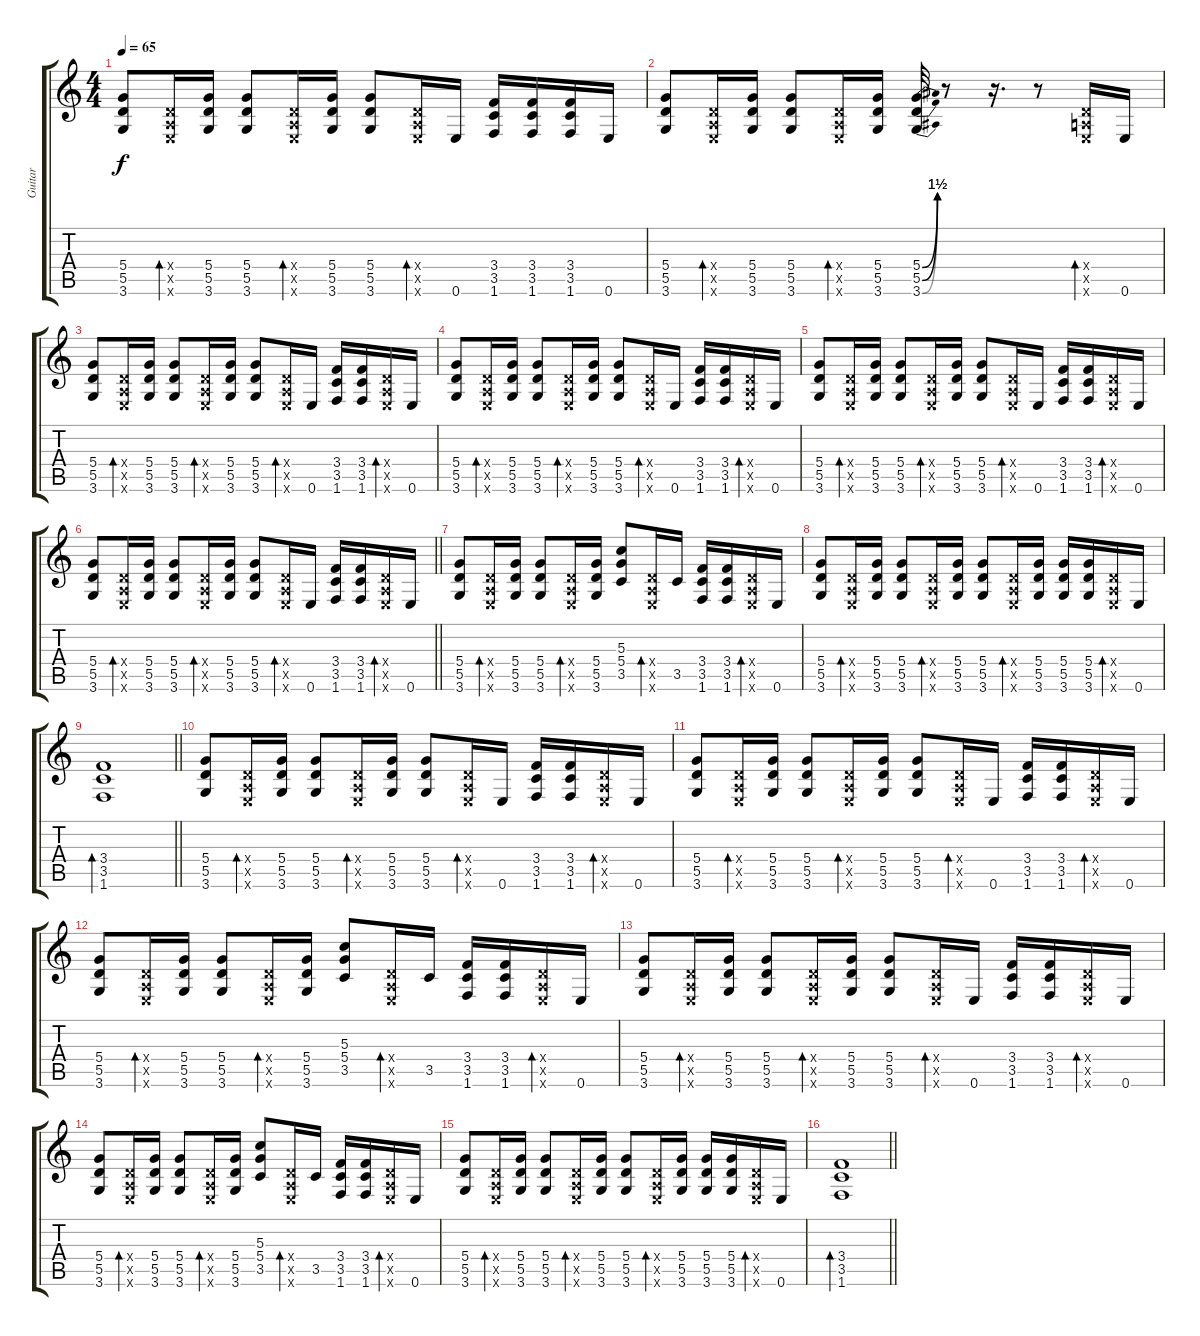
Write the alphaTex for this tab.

\track ("Guitar" "Guitar") {instrument overdrivenguitar}
\staff {score tabs}
\tuning (E4 B3 G3 D3 A2 E2) {hide}
\ts (4 4)
\tempo 65
\clef g2
\ks c
(5.4 5.5 3.6).8{dy f instrument overdrivenguitar} (0.4{x} 0.5{x} 0.6{x}).16{bd 60} (5.4 5.5 3.6).16 (5.4 5.5 3.6).8 (0.4{x} 0.5{x} 0.6{x}).16{bd 60} (5.4 5.5 3.6).16 (5.4 5.5 3.6).8 (0.4{x} 0.5{x} 0.6{x}).16{bd 60} 0.6.16 (3.4 3.5 1.6).16 (3.4 3.5 1.6).16 (3.4 3.5 1.6).16 0.6.16 |
(5.4 5.5 3.6).8 (0.4{x} 0.5{x} 0.6{x}).16{bd 60} (5.4 5.5 3.6).16 (5.4 5.5 3.6).8 (0.4{x} 0.5{x} 0.6{x}).16{bd 60} (5.4 5.5 3.6).16 (5.4{be (bend 0 0 60 6)} 5.5{be (bend 0 0 60 6)} 3.6{be (bend 0 0 60 6)}).32 r.8 r.16{d} r.8 (0.4{x} 0.5{x} 0.6{x}).16{bd 60} 0.6.16 |
(5.4 5.5 3.6).8 (0.4{x} 0.5{x} 0.6{x}).16{bd 60} (5.4 5.5 3.6).16 (5.4 5.5 3.6).8 (0.4{x} 0.5{x} 0.6{x}).16{bd 60} (5.4 5.5 3.6).16 (5.4 5.5 3.6).8 (0.4{x} 0.5{x} 0.6{x}).16{bd 60} 0.6.16 (3.4 3.5 1.6).16 (3.4 3.5 1.6).16 (0.4{x} 0.5{x} 0.6{x}).16{bd 60} 0.6.16 |
(5.4 5.5 3.6).8 (0.4{x} 0.5{x} 0.6{x}).16{bd 60} (5.4 5.5 3.6).16 (5.4 5.5 3.6).8 (0.4{x} 0.5{x} 0.6{x}).16{bd 60} (5.4 5.5 3.6).16 (5.4 5.5 3.6).8 (0.4{x} 0.5{x} 0.6{x}).16{bd 60} 0.6.16 (3.4 3.5 1.6).16 (3.4 3.5 1.6).16 (0.4{x} 0.5{x} 0.6{x}).16{bd 60} 0.6.16 |
(5.4 5.5 3.6).8 (0.4{x} 0.5{x} 0.6{x}).16{bd 60} (5.4 5.5 3.6).16 (5.4 5.5 3.6).8 (0.4{x} 0.5{x} 0.6{x}).16{bd 60} (5.4 5.5 3.6).16 (5.4 5.5 3.6).8 (0.4{x} 0.5{x} 0.6{x}).16{bd 60} 0.6.16 (3.4 3.5 1.6).16 (3.4 3.5 1.6).16 (0.4{x} 0.5{x} 0.6{x}).16{bd 60} 0.6.16 |
\barLineRight lightlight
(5.4 5.5 3.6).8 (0.4{x} 0.5{x} 0.6{x}).16{bd 60} (5.4 5.5 3.6).16 (5.4 5.5 3.6).8 (0.4{x} 0.5{x} 0.6{x}).16{bd 60} (5.4 5.5 3.6).16 (5.4 5.5 3.6).8 (0.4{x} 0.5{x} 0.6{x}).16{bd 60} 0.6.16 (3.4 3.5 1.6).16 (3.4 3.5 1.6).16 (0.4{x} 0.5{x} 0.6{x}).16{bd 60} 0.6.16 |
(5.4 5.5 3.6).8 (0.4{x} 0.5{x} 0.6{x}).16{bd 60} (5.4 5.5 3.6).16 (5.4 5.5 3.6).8 (0.4{x} 0.5{x} 0.6{x}).16{bd 60} (5.4 5.5 3.6).16 (5.3 5.4 3.5).8 (0.4{x} 0.5{x} 0.6{x}).16{bd 60} 3.5.16 (3.4 3.5 1.6).16 (3.4 3.5 1.6).16 (0.4{x} 0.5{x} 0.6{x}).16{bd 60} 0.6.16 |
(5.4 5.5 3.6).8 (0.4{x} 0.5{x} 0.6{x}).16{bd 60} (5.4 5.5 3.6).16 (5.4 5.5 3.6).8 (0.4{x} 0.5{x} 0.6{x}).16{bd 60} (5.4 5.5 3.6).16 (5.4 5.5 3.6).8 (0.4{x} 0.5{x} 0.6{x}).16{bd 60} (5.4 5.5 3.6).16 (5.4 5.5 3.6).16 (5.4 5.5 3.6).16 (0.4{x} 0.5{x} 0.6{x}).16{bd 60} 0.6.16 |
\barLineRight lightlight
(3.4 3.5 1.6).1{bd 60} |
(5.4 5.5 3.6).8 (0.4{x} 0.5{x} 0.6{x}).16{bd 60} (5.4 5.5 3.6).16 (5.4 5.5 3.6).8 (0.4{x} 0.5{x} 0.6{x}).16{bd 60} (5.4 5.5 3.6).16 (5.4 5.5 3.6).8 (0.4{x} 0.5{x} 0.6{x}).16{bd 60} 0.6.16 (3.4 3.5 1.6).16 (3.4 3.5 1.6).16 (0.4{x} 0.5{x} 0.6{x}).16{bd 60} 0.6.16 |
(5.4 5.5 3.6).8 (0.4{x} 0.5{x} 0.6{x}).16{bd 60} (5.4 5.5 3.6).16 (5.4 5.5 3.6).8 (0.4{x} 0.5{x} 0.6{x}).16{bd 60} (5.4 5.5 3.6).16 (5.4 5.5 3.6).8 (0.4{x} 0.5{x} 0.6{x}).16{bd 60} 0.6.16 (3.4 3.5 1.6).16 (3.4 3.5 1.6).16 (0.4{x} 0.5{x} 0.6{x}).16{bd 60} 0.6.16 |
(5.4 5.5 3.6).8 (0.4{x} 0.5{x} 0.6{x}).16{bd 60} (5.4 5.5 3.6).16 (5.4 5.5 3.6).8 (0.4{x} 0.5{x} 0.6{x}).16{bd 60} (5.4 5.5 3.6).16 (5.3 5.4 3.5).8 (0.4{x} 0.5{x} 0.6{x}).16{bd 60} 3.5.16 (3.4 3.5 1.6).16 (3.4 3.5 1.6).16 (0.4{x} 0.5{x} 0.6{x}).16{bd 60} 0.6.16 |
(5.4 5.5 3.6).8 (0.4{x} 0.5{x} 0.6{x}).16{bd 60} (5.4 5.5 3.6).16 (5.4 5.5 3.6).8 (0.4{x} 0.5{x} 0.6{x}).16{bd 60} (5.4 5.5 3.6).16 (5.4 5.5 3.6).8 (0.4{x} 0.5{x} 0.6{x}).16{bd 60} 0.6.16 (3.4 3.5 1.6).16 (3.4 3.5 1.6).16 (0.4{x} 0.5{x} 0.6{x}).16{bd 60} 0.6.16 |
(5.4 5.5 3.6).8 (0.4{x} 0.5{x} 0.6{x}).16{bd 60} (5.4 5.5 3.6).16 (5.4 5.5 3.6).8 (0.4{x} 0.5{x} 0.6{x}).16{bd 60} (5.4 5.5 3.6).16 (5.3 5.4 3.5).8 (0.4{x} 0.5{x} 0.6{x}).16{bd 60} 3.5.16 (3.4 3.5 1.6).16 (3.4 3.5 1.6).16 (0.4{x} 0.5{x} 0.6{x}).16{bd 60} 0.6.16 |
(5.4 5.5 3.6).8 (0.4{x} 0.5{x} 0.6{x}).16{bd 60} (5.4 5.5 3.6).16 (5.4 5.5 3.6).8 (0.4{x} 0.5{x} 0.6{x}).16{bd 60} (5.4 5.5 3.6).16 (5.4 5.5 3.6).8 (0.4{x} 0.5{x} 0.6{x}).16{bd 60} (5.4 5.5 3.6).16 (5.4 5.5 3.6).16 (5.4 5.5 3.6).16 (0.4{x} 0.5{x} 0.6{x}).16{bd 60} 0.6.16 |
\barLineRight lightlight
(3.4 3.5 1.6).1{bd 60}
